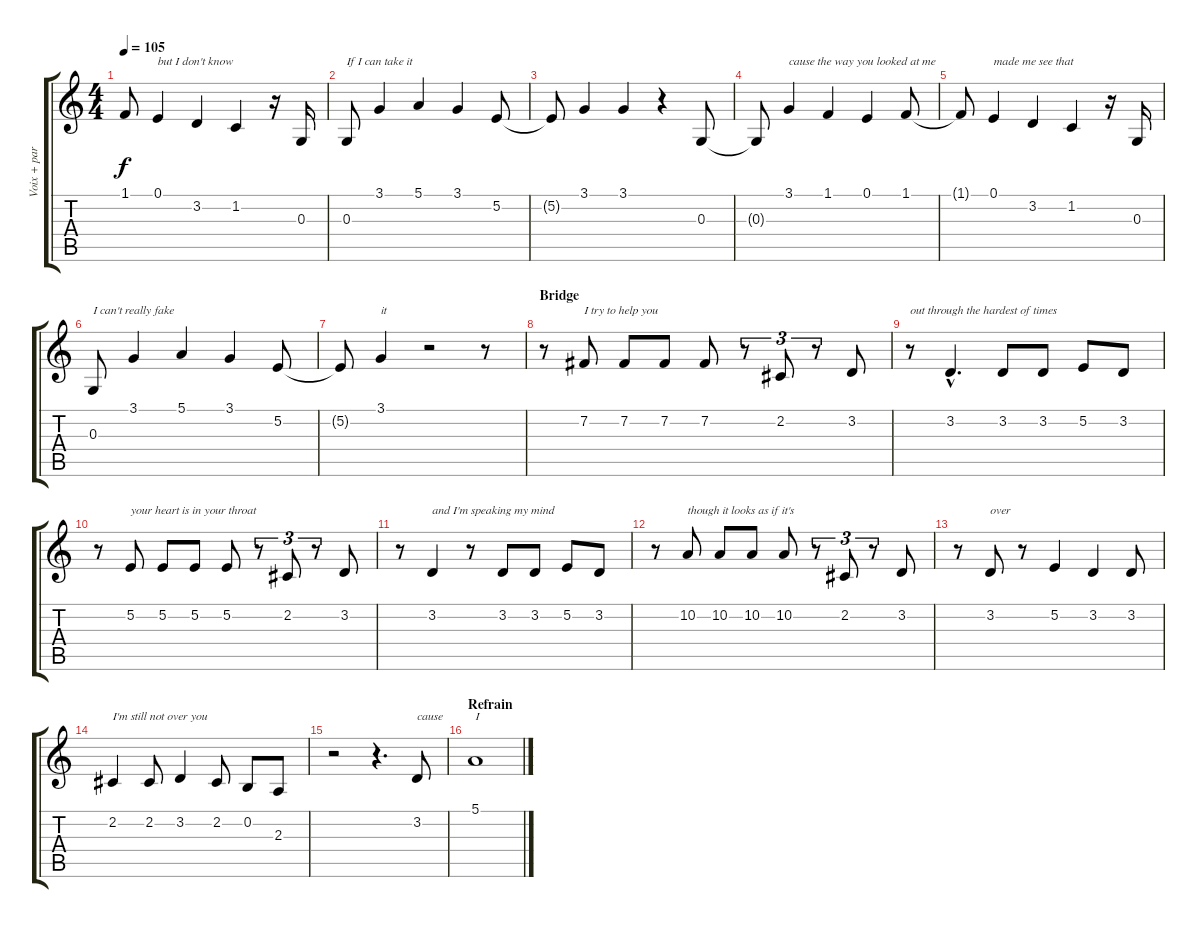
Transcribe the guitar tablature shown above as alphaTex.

\track ("Voix + paroles" "Voix + par") {instrument voiceoohs}
\staff {score tabs}
\tuning (E4 B3 G3 D3 A2 E2) {hide}
\ts (4 4)
\tempo 105
\clef g2
\ks c
1.1{t}.8{dy f} 0.1.4{txt "but I don't know"} 3.2.4 1.2.4 r.16 0.3.16 |
0.3.8{txt "If I can take it"} 3.1.4 5.1.4 3.1.4 5.2.8 |
5.2{t}.8 3.1.4 3.1.4 r.4 0.3.8 |
0.3{t}.8 3.1.4{txt "cause the way you looked at me"} 1.1.4 0.1.4 1.1.8 |
1.1{t}.8 0.1.4{txt "made me see that"} 3.2.4 1.2.4 r.16 0.3.16 |
0.3.8{txt "I can't really fake"} 3.1.4 5.1.4 3.1.4 5.2.8 |
5.2{t}.8 3.1.4{txt "it"} r.2 r.8 |
\section ("" "Bridge")
r.8 7.2.8{txt "I try to help you"} 7.2.8 7.2.8 7.2.8 r.8{tu (3 2)} 2.2.8{tu (3 2)} r.8{tu (3 2)} 3.2.8 |
r.8{txt "out through the hardest of times"} 3.2{hac}.4{d} 3.2.8 3.2.8 5.2.8 3.2.8 |
r.8 5.2.8{txt "your heart is in your throat"} 5.2.8 5.2.8 5.2.8 r.8{tu (3 2)} 2.2.8{tu (3 2)} r.8{tu (3 2)} 3.2.8 |
r.8 3.2.4{txt "and I'm speaking my mind"} r.8 3.2.8 3.2.8 5.2.8 3.2.8 |
r.8 10.2.8{txt "though it looks as if it's"} 10.2.8 10.2.8 10.2.8 r.8{tu (3 2)} 2.2.8{tu (3 2)} r.8{tu (3 2)} 3.2.8 |
r.8 3.2.8{txt "over"} r.8 5.2.4 3.2.4 3.2.8 |
2.2.4{txt "I'm still not over you"} 2.2.8 3.2.4 2.2.8 0.2.8 2.3.8 |
r.2 r.4{d} 3.2.8{txt "cause "} |
\section ("" "Refrain")
5.1.1{txt "I"}
